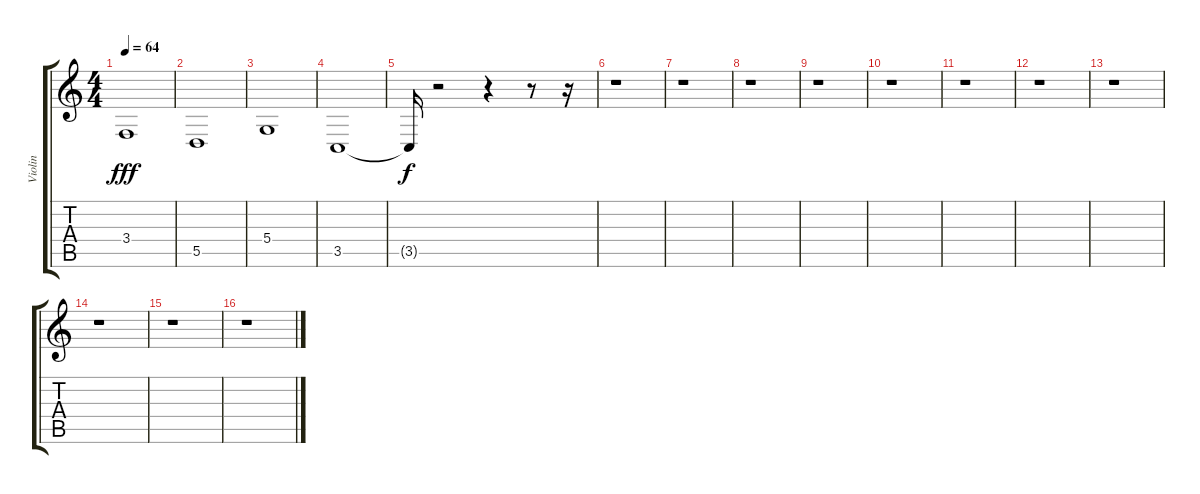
\track ("Violin" "Violin") {instrument violin}
\staff {score tabs}
\tuning (E4 B3 G3 D3 A2 E2) {hide}
\ts (4 4)
\tempo 64
\clef g2
\ks c
3.4.1{dy fff} |
5.5.1 |
5.4.1 |
3.5.1 |
3.5{t}.16{dy f} r.2 r.4 r.8 r.16 |
r.1 |
r.1 |
r.1 |
r.1 |
r.1 |
r.1 |
r.1 |
r.1 |
r.1 |
r.1 |
r.1
